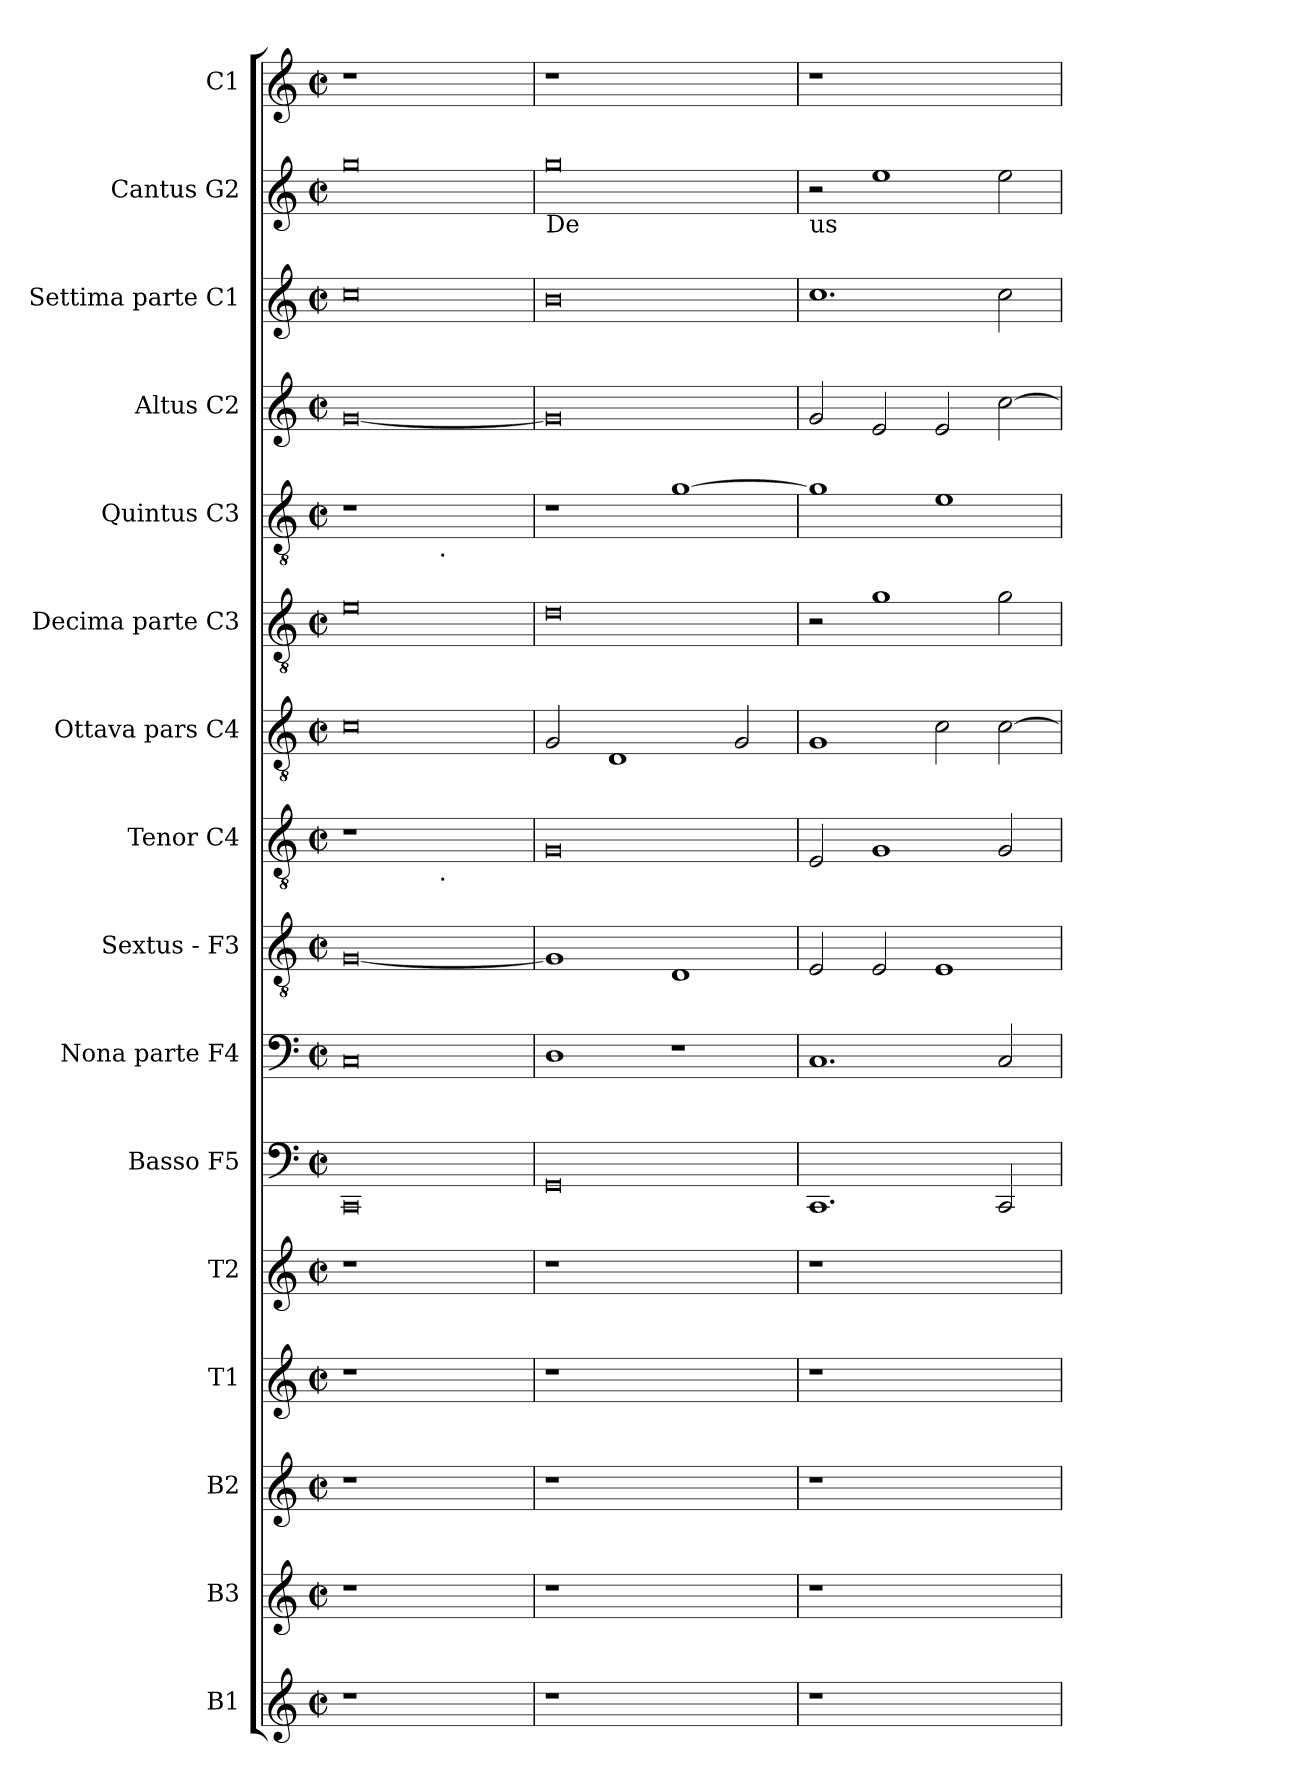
**kern	**kern	**kern	**kern	**kern	**kern	**kern	**kern	**kern	**kern	**kern	**kern	**kern	**kern	**kern	**kern
*part16	*part15	*part14	*part13	*part12	*part11	*part10	*part9	*part8	*part7	*part6	*part5	*part4	*part3	*part2	*part1
*staff16	*staff15	*staff14	*staff13	*staff12	*staff11	*staff10	*staff9	*staff8	*staff7	*staff6	*staff5	*staff4	*staff3	*staff2	*staff1
*I"B1	*I"B3	*I"B2	*I"T1	*I"T2	*I"Basso F5	*I"Nona parte F4	*I"Sextus - F3	*I"Tenor C4	*I"Ottava pars C4	*I"Decima parte C3	*I"Quintus C3	*I"Altus C2	*I"Settima parte C1	*I"Cantus G2	*I"C1
*I'B1	*I'B3	*I'B2	*I'T1	*I'T2	*	*	*	*	*	*	*	*I'A2	*	*I'C2	*I'C1
*clefG2	*clefG2	*clefG2	*clefG2	*clefG2	*clefF4	*clefF4	*clefGv2	*clefGv2	*clefGv2	*clefGv2	*clefGv2	*clefG2	*clefG2	*clefG2	*clefG2
*	*	*	*	*	*ITrd7c12	*	*	*	*	*	*	*	*	*	*
*k[]	*k[]	*k[]	*k[]	*k[]	*k[]	*k[]	*k[]	*k[]	*k[]	*k[]	*k[]	*k[]	*k[]	*k[]	*k[]
*C:	*C:	*C:	*C:	*C:	*C:	*C:	*C:	*C:	*C:	*C:	*C:	*C:	*C:	*C:	*C:
*M2/2	*M2/2	*M2/2	*M2/2	*M2/2	*M2/2	*M2/2	*M2/2	*M2/2	*M2/2	*M2/2	*M2/2	*M2/2	*M2/2	*M2/2	*M2/2
*met(c|)	*met(c|)	*met(c|)	*met(c|)	*met(c|)	*met(c|)	*met(c|)	*met(c|)	*met(c|)	*met(c|)	*met(c|)	*met(c|)	*met(c|)	*met(c|)	*met(c|)	*met(c|)
=1	=1	=1	=1	=1	=1	=1	=1	=1	=1	=1	=1	=1	=1	=1	=1
1r	1r	1r	1r	1r	0CCC	0C	[<0G	1r	0c	0e	1r	[<0g	0cc	0gg	1r
!	!	!	!	!	!	!	!	!	!	!	!LO:TX:b:t=.	!	!	!	!
!	!	!	!	!	!	!	!	!LO:TX:b:t=.	!	!	!	!	!	!	!
1ryy	1ryy	1ryy	1ryy	1ryy	.	.	.	1ryy	.	.	1ryy	.	.	.	1ryy
=2	=2	=2	=2	=2	=2	=2	=2	=2	=2	=2	=2	=2	=2	=2	=2
!	!	!	!	!	!	!	!	!	!	!	!	!	!	!LO:TX:b:t=De	!
1r	1r	1r	1r	1r	0GGG	1D	1G]	0G	2G/	0d	1r	0g]	0b	0gg	1r
.	.	.	.	.	.	.	.	.	1D	.	.	.	.	.	.
1ryy	1ryy	1ryy	1ryy	1ryy	.	1r	1D	.	.	.	[>1g	.	.	.	1ryy
.	.	.	.	.	.	.	.	.	2G/	.	.	.	.	.	.
=3	=3	=3	=3	=3	=3	=3	=3	=3	=3	=3	=3	=3	=3	=3	=3
!	!	!	!	!	!	!	!	!	!	!	!	!	!	!LO:TX:b:t=us	!
1r	1r	1r	1r	1r	1.CCC	1.C	2E/	2E/	1G	2r	1g]	2g/	1.cc	2r	1r
.	.	.	.	.	.	.	2E/	1G	.	1g	.	2e/	.	1ee	.
1ryy	1ryy	1ryy	1ryy	1ryy	.	.	1E	.	2c\	.	1e	2e/	.	.	1ryy
.	.	.	.	.	2CCC/	2C/	.	2G/	[>2c\	2g\	.	[>2cc\	2cc\	2ee\	.
=	=	=	=	=	=	=	=	=	=	=	=	=	=	=	=
*-	*-	*-	*-	*-	*-	*-	*-	*-	*-	*-	*-	*-	*-	*-	*-
